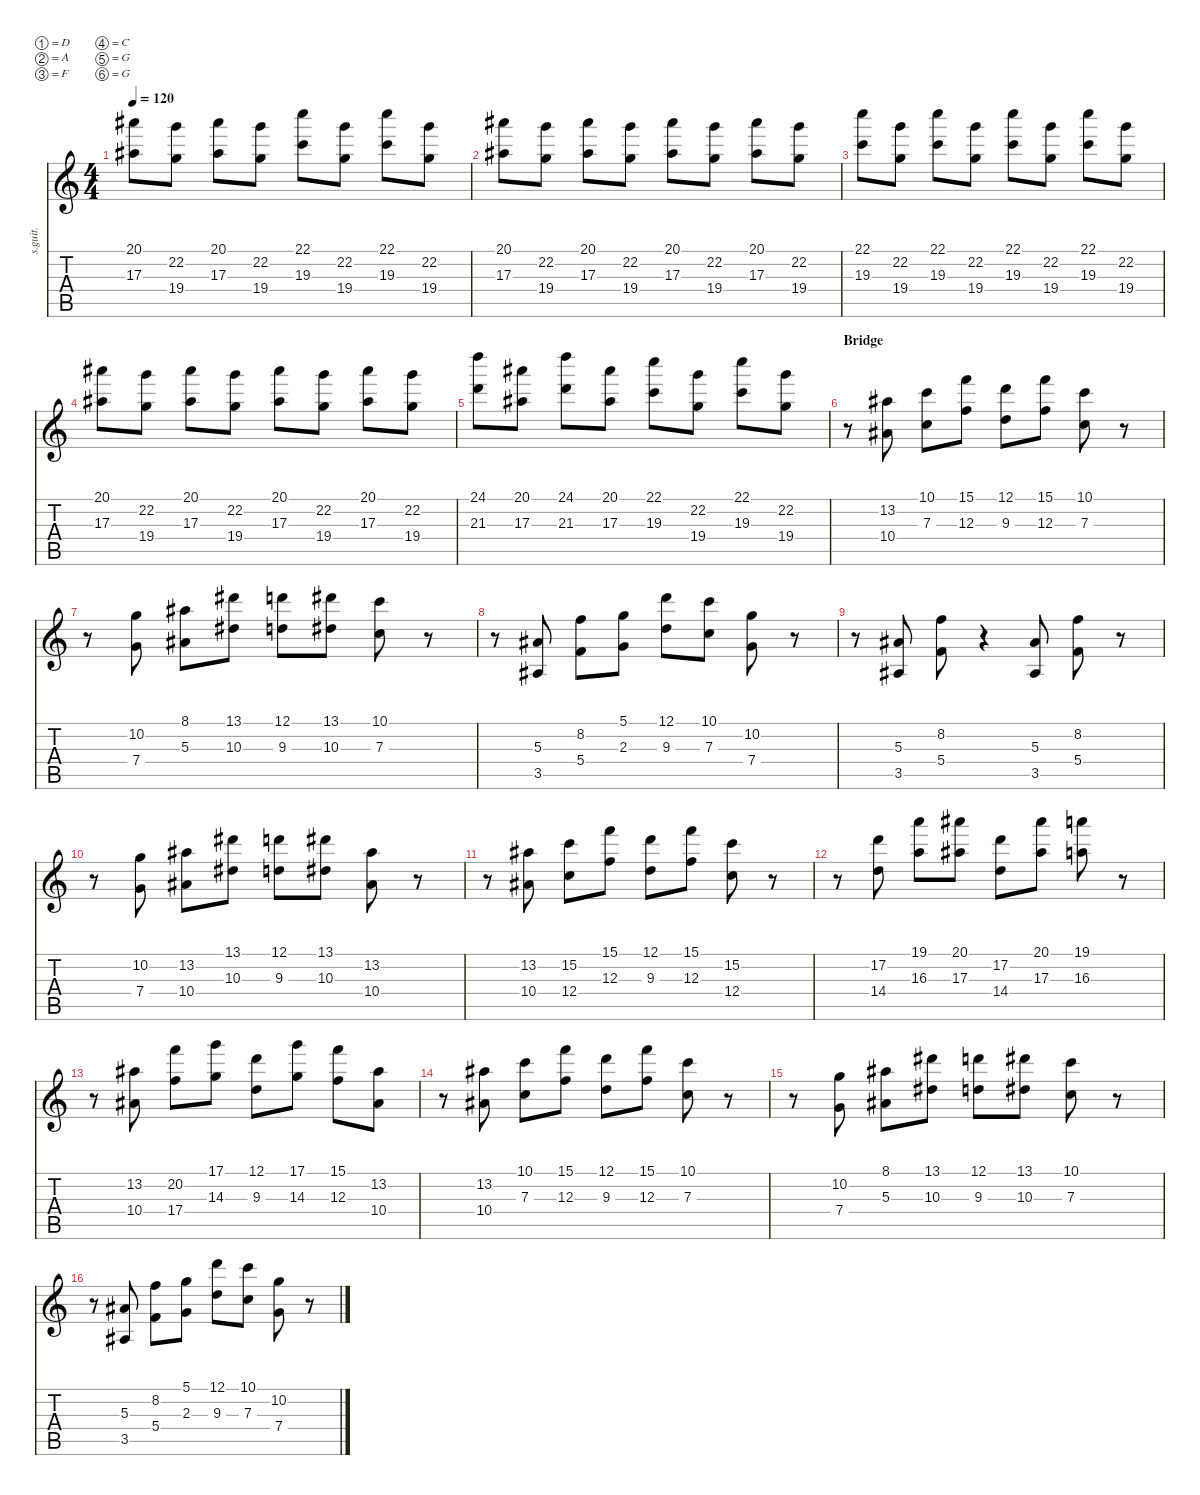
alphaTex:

\defaultSystemsLayout 4
\hideDynamics
\bracketExtendMode nobrackets
\track ("FX 3" "s.guit.") {instrument stringensemble1}
\staff {score tabs}
\tuning (D4 A3 F3 C3 G2 G1)
\displaytranspose 12
\ts (4 4)
\tempo 120
\clef g2
\ks c
(20.1{acc #} 17.3{acc #}).8{lyrics (0 "") lyrics (1 "") lyrics (2 "") lyrics (3 "") lyrics (4 "") dy f} (22.2 19.4).8{lyrics (0 "") lyrics (1 "") lyrics (2 "") lyrics (3 "") lyrics (4 "")} (20.1{acc #} 17.3{acc #}).8{lyrics (0 "") lyrics (1 "") lyrics (2 "") lyrics (3 "") lyrics (4 "")} (22.2 19.4).8{lyrics (0 "") lyrics (1 "") lyrics (2 "") lyrics (3 "") lyrics (4 "")} (22.1 19.3).8{lyrics (0 "") lyrics (1 "") lyrics (2 "") lyrics (3 "") lyrics (4 "")} (22.2 19.4).8{lyrics (0 "") lyrics (1 "") lyrics (2 "") lyrics (3 "") lyrics (4 "")} (22.1 19.3).8{lyrics (0 "") lyrics (1 "") lyrics (2 "") lyrics (3 "") lyrics (4 "")} (22.2 19.4).8{lyrics (0 "") lyrics (1 "") lyrics (2 "") lyrics (3 "") lyrics (4 "")} |
(20.1{acc #} 17.3{acc #}).8{lyrics (0 "") lyrics (1 "") lyrics (2 "") lyrics (3 "") lyrics (4 "")} (22.2 19.4).8{lyrics (0 "") lyrics (1 "") lyrics (2 "") lyrics (3 "") lyrics (4 "")} (20.1{acc #} 17.3{acc #}).8{lyrics (0 "") lyrics (1 "") lyrics (2 "") lyrics (3 "") lyrics (4 "")} (22.2 19.4).8{lyrics (0 "") lyrics (1 "") lyrics (2 "") lyrics (3 "") lyrics (4 "")} (20.1{acc #} 17.3{acc #}).8{lyrics (0 "") lyrics (1 "") lyrics (2 "") lyrics (3 "") lyrics (4 "")} (22.2 19.4).8{lyrics (0 "") lyrics (1 "") lyrics (2 "") lyrics (3 "") lyrics (4 "")} (20.1{acc #} 17.3{acc #}).8{lyrics (0 "") lyrics (1 "") lyrics (2 "") lyrics (3 "") lyrics (4 "")} (22.2 19.4).8{lyrics (0 "") lyrics (1 "") lyrics (2 "") lyrics (3 "") lyrics (4 "")} |
(22.1 19.3).8{lyrics (0 "") lyrics (1 "") lyrics (2 "") lyrics (3 "") lyrics (4 "")} (22.2 19.4).8{lyrics (0 "") lyrics (1 "") lyrics (2 "") lyrics (3 "") lyrics (4 "")} (22.1 19.3).8{lyrics (0 "") lyrics (1 "") lyrics (2 "") lyrics (3 "") lyrics (4 "")} (22.2 19.4).8{lyrics (0 "") lyrics (1 "") lyrics (2 "") lyrics (3 "") lyrics (4 "")} (22.1 19.3).8{lyrics (0 "") lyrics (1 "") lyrics (2 "") lyrics (3 "") lyrics (4 "")} (22.2 19.4).8{lyrics (0 "") lyrics (1 "") lyrics (2 "") lyrics (3 "") lyrics (4 "")} (22.1 19.3).8{lyrics (0 "") lyrics (1 "") lyrics (2 "") lyrics (3 "") lyrics (4 "")} (22.2 19.4).8{lyrics (0 "") lyrics (1 "") lyrics (2 "") lyrics (3 "") lyrics (4 "")} |
(20.1{acc #} 17.3{acc #}).8{lyrics (0 "") lyrics (1 "") lyrics (2 "") lyrics (3 "") lyrics (4 "")} (22.2 19.4).8{lyrics (0 "") lyrics (1 "") lyrics (2 "") lyrics (3 "") lyrics (4 "")} (20.1{acc #} 17.3{acc #}).8{lyrics (0 "") lyrics (1 "") lyrics (2 "") lyrics (3 "") lyrics (4 "")} (22.2 19.4).8{lyrics (0 "") lyrics (1 "") lyrics (2 "") lyrics (3 "") lyrics (4 "")} (20.1{acc #} 17.3{acc #}).8{lyrics (0 "") lyrics (1 "") lyrics (2 "") lyrics (3 "") lyrics (4 "")} (22.2 19.4).8{lyrics (0 "") lyrics (1 "") lyrics (2 "") lyrics (3 "") lyrics (4 "")} (20.1{acc #} 17.3{acc #}).8{lyrics (0 "") lyrics (1 "") lyrics (2 "") lyrics (3 "") lyrics (4 "")} (22.2 19.4).8{lyrics (0 "") lyrics (1 "") lyrics (2 "") lyrics (3 "") lyrics (4 "")} |
(24.1 21.3).8{lyrics (0 "") lyrics (1 "") lyrics (2 "") lyrics (3 "") lyrics (4 "")} (20.1{acc #} 17.3{acc #}).8{lyrics (0 "") lyrics (1 "") lyrics (2 "") lyrics (3 "") lyrics (4 "")} (24.1 21.3).8{lyrics (0 "") lyrics (1 "") lyrics (2 "") lyrics (3 "") lyrics (4 "")} (20.1{acc #} 17.3{acc #}).8{lyrics (0 "") lyrics (1 "") lyrics (2 "") lyrics (3 "") lyrics (4 "")} (22.1 19.3).8{lyrics (0 "") lyrics (1 "") lyrics (2 "") lyrics (3 "") lyrics (4 "")} (22.2 19.4).8{lyrics (0 "") lyrics (1 "") lyrics (2 "") lyrics (3 "") lyrics (4 "")} (22.1 19.3).8{lyrics (0 "") lyrics (1 "") lyrics (2 "") lyrics (3 "") lyrics (4 "")} (22.2 19.4).8{lyrics (0 "") lyrics (1 "") lyrics (2 "") lyrics (3 "") lyrics (4 "")} |
\section ("" "Bridge")
r.8 (13.2{acc #} 10.4{acc #}).8{lyrics (0 "") lyrics (1 "") lyrics (2 "") lyrics (3 "") lyrics (4 "")} (10.1 7.3).8{lyrics (0 "") lyrics (1 "") lyrics (2 "") lyrics (3 "") lyrics (4 "")} (15.1 12.3).8{lyrics (0 "") lyrics (1 "") lyrics (2 "") lyrics (3 "") lyrics (4 "")} (12.1 9.3).8{lyrics (0 "") lyrics (1 "") lyrics (2 "") lyrics (3 "") lyrics (4 "")} (15.1 12.3).8{lyrics (0 "") lyrics (1 "") lyrics (2 "") lyrics (3 "") lyrics (4 "")} (10.1 7.3).8{lyrics (0 "") lyrics (1 "") lyrics (2 "") lyrics (3 "") lyrics (4 "")} r.8 |
r.8 (10.2 7.4).8{lyrics (0 "") lyrics (1 "") lyrics (2 "") lyrics (3 "") lyrics (4 "")} (8.1{acc #} 5.3{acc #}).8{lyrics (0 "") lyrics (1 "") lyrics (2 "") lyrics (3 "") lyrics (4 "")} (13.1{acc #} 10.3{acc #}).8{lyrics (0 "") lyrics (1 "") lyrics (2 "") lyrics (3 "") lyrics (4 "")} (12.1 9.3).8{lyrics (0 "") lyrics (1 "") lyrics (2 "") lyrics (3 "") lyrics (4 "")} (13.1{acc #} 10.3{acc #}).8{lyrics (0 "") lyrics (1 "") lyrics (2 "") lyrics (3 "") lyrics (4 "")} (10.1 7.3).8{lyrics (0 "") lyrics (1 "") lyrics (2 "") lyrics (3 "") lyrics (4 "")} r.8 |
r.8 (5.3{acc #} 3.5{acc #}).8{lyrics (0 "") lyrics (1 "") lyrics (2 "") lyrics (3 "") lyrics (4 "")} (8.2 5.4).8{lyrics (0 "") lyrics (1 "") lyrics (2 "") lyrics (3 "") lyrics (4 "")} (5.1 2.3).8{lyrics (0 "") lyrics (1 "") lyrics (2 "") lyrics (3 "") lyrics (4 "")} (12.1 9.3).8{lyrics (0 "") lyrics (1 "") lyrics (2 "") lyrics (3 "") lyrics (4 "")} (10.1 7.3).8{lyrics (0 "") lyrics (1 "") lyrics (2 "") lyrics (3 "") lyrics (4 "")} (10.2 7.4).8{lyrics (0 "") lyrics (1 "") lyrics (2 "") lyrics (3 "") lyrics (4 "")} r.8 |
r.8 (5.3{acc #} 3.5{acc #}).8{lyrics (0 "") lyrics (1 "") lyrics (2 "") lyrics (3 "") lyrics (4 "")} (8.2 5.4).8{lyrics (0 "") lyrics (1 "") lyrics (2 "") lyrics (3 "") lyrics (4 "")} r.4 (5.3{acc #} 3.5{acc #}).8{lyrics (0 "") lyrics (1 "") lyrics (2 "") lyrics (3 "") lyrics (4 "")} (8.2 5.4).8{lyrics (0 "") lyrics (1 "") lyrics (2 "") lyrics (3 "") lyrics (4 "")} r.8 |
r.8 (10.2 7.4).8{lyrics (0 "") lyrics (1 "") lyrics (2 "") lyrics (3 "") lyrics (4 "")} (13.2{acc #} 10.4{acc #}).8{lyrics (0 "") lyrics (1 "") lyrics (2 "") lyrics (3 "") lyrics (4 "")} (13.1{acc #} 10.3{acc #}).8{lyrics (0 "") lyrics (1 "") lyrics (2 "") lyrics (3 "") lyrics (4 "")} (12.1 9.3).8{lyrics (0 "") lyrics (1 "") lyrics (2 "") lyrics (3 "") lyrics (4 "")} (13.1{acc #} 10.3{acc #}).8{lyrics (0 "") lyrics (1 "") lyrics (2 "") lyrics (3 "") lyrics (4 "")} (13.2{acc #} 10.4{acc #}).8{lyrics (0 "") lyrics (1 "") lyrics (2 "") lyrics (3 "") lyrics (4 "")} r.8 |
r.8 (13.2{acc #} 10.4{acc #}).8{lyrics (0 "") lyrics (1 "") lyrics (2 "") lyrics (3 "") lyrics (4 "")} (15.2 12.4).8{lyrics (0 "") lyrics (1 "") lyrics (2 "") lyrics (3 "") lyrics (4 "")} (15.1 12.3).8{lyrics (0 "") lyrics (1 "") lyrics (2 "") lyrics (3 "") lyrics (4 "")} (12.1 9.3).8{lyrics (0 "") lyrics (1 "") lyrics (2 "") lyrics (3 "") lyrics (4 "")} (15.1 12.3).8{lyrics (0 "") lyrics (1 "") lyrics (2 "") lyrics (3 "") lyrics (4 "")} (15.2 12.4).8{lyrics (0 "") lyrics (1 "") lyrics (2 "") lyrics (3 "") lyrics (4 "")} r.8 |
r.8 (17.2 14.4).8{lyrics (0 "") lyrics (1 "") lyrics (2 "") lyrics (3 "") lyrics (4 "")} (19.1 16.3).8{lyrics (0 "") lyrics (1 "") lyrics (2 "") lyrics (3 "") lyrics (4 "")} (20.1{acc #} 17.3{acc #}).8{lyrics (0 "") lyrics (1 "") lyrics (2 "") lyrics (3 "") lyrics (4 "")} (17.2 14.4).8{lyrics (0 "") lyrics (1 "") lyrics (2 "") lyrics (3 "") lyrics (4 "")} (20.1{acc #} 17.3{acc #}).8{lyrics (0 "") lyrics (1 "") lyrics (2 "") lyrics (3 "") lyrics (4 "")} (19.1 16.3).8{lyrics (0 "") lyrics (1 "") lyrics (2 "") lyrics (3 "") lyrics (4 "")} r.8 |
r.8 (13.2{acc #} 10.4{acc #}).8{lyrics (0 "") lyrics (1 "") lyrics (2 "") lyrics (3 "") lyrics (4 "")} (20.2 17.4).8{lyrics (0 "") lyrics (1 "") lyrics (2 "") lyrics (3 "") lyrics (4 "")} (17.1 14.3).8{lyrics (0 "") lyrics (1 "") lyrics (2 "") lyrics (3 "") lyrics (4 "")} (12.1 9.3).8{lyrics (0 "") lyrics (1 "") lyrics (2 "") lyrics (3 "") lyrics (4 "")} (17.1 14.3).8{lyrics (0 "") lyrics (1 "") lyrics (2 "") lyrics (3 "") lyrics (4 "")} (15.1 12.3).8{lyrics (0 "") lyrics (1 "") lyrics (2 "") lyrics (3 "") lyrics (4 "")} (13.2{acc #} 10.4{acc #}).8{lyrics (0 "") lyrics (1 "") lyrics (2 "") lyrics (3 "") lyrics (4 "")} |
r.8 (13.2{acc #} 10.4{acc #}).8{lyrics (0 "") lyrics (1 "") lyrics (2 "") lyrics (3 "") lyrics (4 "")} (10.1 7.3).8{lyrics (0 "") lyrics (1 "") lyrics (2 "") lyrics (3 "") lyrics (4 "")} (15.1 12.3).8{lyrics (0 "") lyrics (1 "") lyrics (2 "") lyrics (3 "") lyrics (4 "")} (12.1 9.3).8{lyrics (0 "") lyrics (1 "") lyrics (2 "") lyrics (3 "") lyrics (4 "")} (15.1 12.3).8{lyrics (0 "") lyrics (1 "") lyrics (2 "") lyrics (3 "") lyrics (4 "")} (10.1 7.3).8{lyrics (0 "") lyrics (1 "") lyrics (2 "") lyrics (3 "") lyrics (4 "")} r.8 |
r.8 (10.2 7.4).8{lyrics (0 "") lyrics (1 "") lyrics (2 "") lyrics (3 "") lyrics (4 "")} (8.1{acc #} 5.3{acc #}).8{lyrics (0 "") lyrics (1 "") lyrics (2 "") lyrics (3 "") lyrics (4 "")} (13.1{acc #} 10.3{acc #}).8{lyrics (0 "") lyrics (1 "") lyrics (2 "") lyrics (3 "") lyrics (4 "")} (12.1 9.3).8{lyrics (0 "") lyrics (1 "") lyrics (2 "") lyrics (3 "") lyrics (4 "")} (13.1{acc #} 10.3{acc #}).8{lyrics (0 "") lyrics (1 "") lyrics (2 "") lyrics (3 "") lyrics (4 "")} (10.1 7.3).8{lyrics (0 "") lyrics (1 "") lyrics (2 "") lyrics (3 "") lyrics (4 "")} r.8 |
r.8 (5.3{acc #} 3.5{acc #}).8{lyrics (0 "") lyrics (1 "") lyrics (2 "") lyrics (3 "") lyrics (4 "")} (8.2 5.4).8{lyrics (0 "") lyrics (1 "") lyrics (2 "") lyrics (3 "") lyrics (4 "")} (5.1 2.3).8{lyrics (0 "") lyrics (1 "") lyrics (2 "") lyrics (3 "") lyrics (4 "")} (12.1 9.3).8{lyrics (0 "") lyrics (1 "") lyrics (2 "") lyrics (3 "") lyrics (4 "")} (10.1 7.3).8{lyrics (0 "") lyrics (1 "") lyrics (2 "") lyrics (3 "") lyrics (4 "")} (10.2 7.4).8{lyrics (0 "") lyrics (1 "") lyrics (2 "") lyrics (3 "") lyrics (4 "")} r.8
